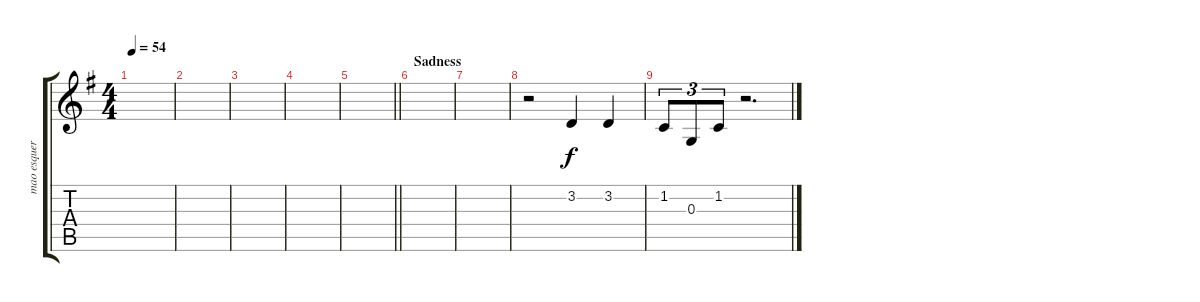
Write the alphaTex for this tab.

\track ("mao esquerda 2" "mao esquer") {instrument acousticgrandpiano}
\staff {score tabs}
\tuning (E4 B3 G3 D3 A2 E2) {hide}
\ts (4 4)
\tempo 54
\clef g2
\ks g
|
|
|
|
\barLineRight lightlight
|
\section ("" "Sadness")
|
|
r.2 3.2.4 3.2.4 |
1.2.8{tu (3 2)} 0.3.8{tu (3 2)} 1.2.8{tu (3 2)} r.2{d}
